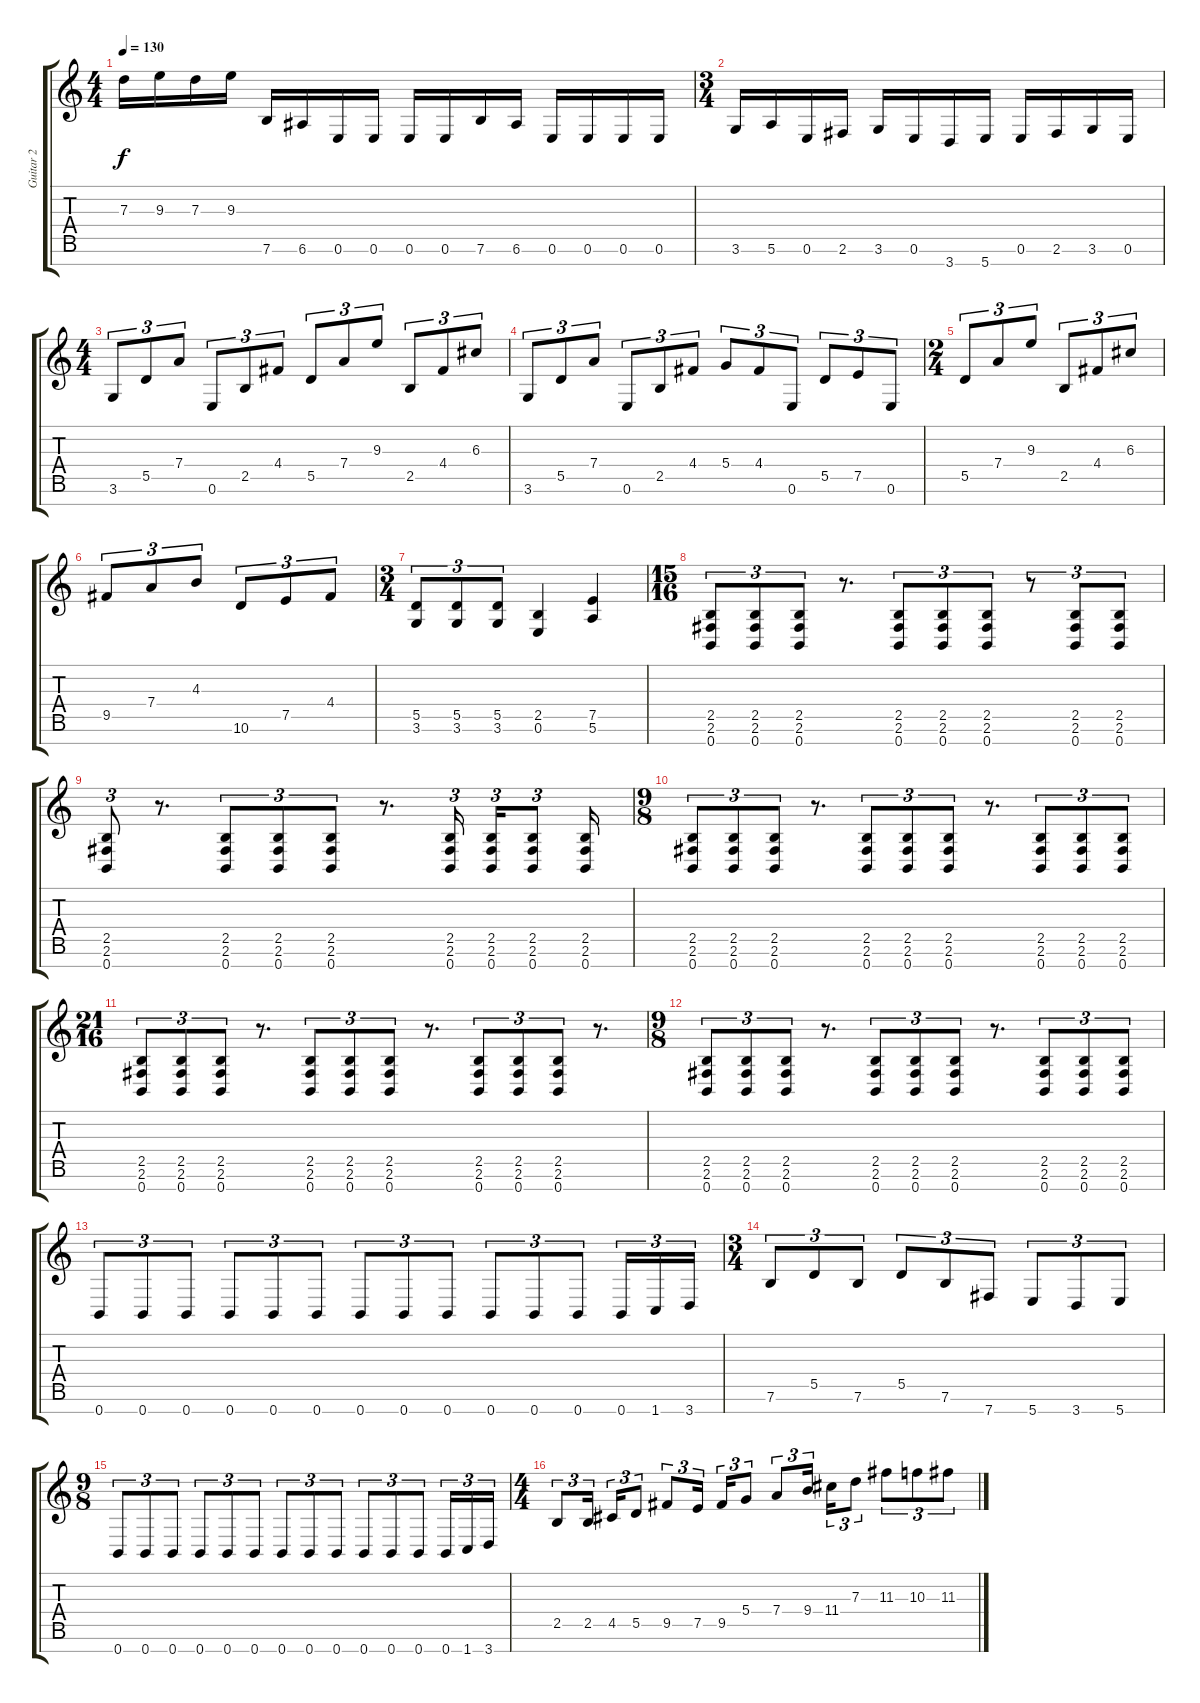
\track ("Guitar 2" "Guitar 2") {instrument overdrivenguitar}
\staff {score tabs}
\tuning (E4 B3 G3 D3 A2 E2 B1) {hide}
\ts (4 4)
\tempo 130
\clef g2
\ks c
7.3.16{dy f} 9.3.16 7.3.16 9.3.16 7.6.16 6.6.16 0.6.16 0.6.16 0.6.16 0.6.16 7.6.16 6.6.16 0.6.16 0.6.16 0.6.16 0.6.16 |
\ts (3 4)
3.6.16 5.6.16 0.6.16 2.6.16 3.6.16 0.6.16 3.7.16 5.7.16 0.6.16 2.6.16 3.6.16 0.6.16 |
\ts (4 4)
3.6.8{tu (3 2)} 5.5.8{tu (3 2)} 7.4.8{tu (3 2)} 0.6.8{tu (3 2)} 2.5.8{tu (3 2)} 4.4.8{tu (3 2)} 5.5.8{tu (3 2)} 7.4.8{tu (3 2)} 9.3.8{tu (3 2)} 2.5.8{tu (3 2)} 4.4.8{tu (3 2)} 6.3.8{tu (3 2)} |
3.6.8{tu (3 2)} 5.5.8{tu (3 2)} 7.4.8{tu (3 2)} 0.6.8{tu (3 2)} 2.5.8{tu (3 2)} 4.4.8{tu (3 2)} 5.4.8{tu (3 2)} 4.4.8{tu (3 2)} 0.6.8{tu (3 2)} 5.5.8{tu (3 2)} 7.5.8{tu (3 2)} 0.6.8{tu (3 2)} |
\ts (2 4)
5.5.8{tu (3 2)} 7.4.8{tu (3 2)} 9.3.8{tu (3 2)} 2.5.8{tu (3 2)} 4.4.8{tu (3 2)} 6.3.8{tu (3 2)} |
9.5.8{tu (3 2)} 7.4.8{tu (3 2)} 4.3.8{tu (3 2)} 10.6.8{tu (3 2)} 7.5.8{tu (3 2)} 4.4.8{tu (3 2)} |
\ts (3 4)
(5.5 3.6).8{tu (3 2)} (5.5 3.6).8{tu (3 2)} (5.5 3.6).8{tu (3 2)} (2.5 0.6).4 (7.5 5.6).4 |
\ts (15 16)
(2.5 2.6 0.7).8{tu (3 2)} (2.5 2.6 0.7).8{tu (3 2)} (2.5 2.6 0.7).8{tu (3 2)} r.8{d} (2.5 2.6 0.7).8{tu (3 2)} (2.5 2.6 0.7).8{tu (3 2)} (2.5 2.6 0.7).8{tu (3 2)} r.8{tu (3 2)} (2.5 2.6 0.7).8{tu (3 2)} (2.5 2.6 0.7).8{tu (3 2)} |
(2.5 2.6 0.7).8{tu (3 2)} r.8{d} (2.5 2.6 0.7).8{tu (3 2)} (2.5 2.6 0.7).8{tu (3 2)} (2.5 2.6 0.7).8{tu (3 2)} r.8{d} (2.5 2.6 0.7).16{tu (3 2)} (2.5 2.6 0.7).16{tu (3 2)} (2.5 2.6 0.7).8{tu (3 2)} (2.5 2.6 0.7).16 |
\ts (9 8)
(2.5 2.6 0.7).8{tu (3 2)} (2.5 2.6 0.7).8{tu (3 2)} (2.5 2.6 0.7).8{tu (3 2)} r.8{d} (2.5 2.6 0.7).8{tu (3 2)} (2.5 2.6 0.7).8{tu (3 2)} (2.5 2.6 0.7).8{tu (3 2)} r.8{d} (2.5 2.6 0.7).8{tu (3 2)} (2.5 2.6 0.7).8{tu (3 2)} (2.5 2.6 0.7).8{tu (3 2)} |
\ts (21 16)
(2.5 2.6 0.7).8{tu (3 2)} (2.5 2.6 0.7).8{tu (3 2)} (2.5 2.6 0.7).8{tu (3 2)} r.8{d} (2.5 2.6 0.7).8{tu (3 2)} (2.5 2.6 0.7).8{tu (3 2)} (2.5 2.6 0.7).8{tu (3 2)} r.8{d} (2.5 2.6 0.7).8{tu (3 2)} (2.5 2.6 0.7).8{tu (3 2)} (2.5 2.6 0.7).8{tu (3 2)} r.8{d} |
\ts (9 8)
(2.5 2.6 0.7).8{tu (3 2)} (2.5 2.6 0.7).8{tu (3 2)} (2.5 2.6 0.7).8{tu (3 2)} r.8{d} (2.5 2.6 0.7).8{tu (3 2)} (2.5 2.6 0.7).8{tu (3 2)} (2.5 2.6 0.7).8{tu (3 2)} r.8{d} (2.5 2.6 0.7).8{tu (3 2)} (2.5 2.6 0.7).8{tu (3 2)} (2.5 2.6 0.7).8{tu (3 2)} |
0.7.8{tu (3 2)} 0.7.8{tu (3 2)} 0.7.8{tu (3 2)} 0.7.8{tu (3 2)} 0.7.8{tu (3 2)} 0.7.8{tu (3 2)} 0.7.8{tu (3 2)} 0.7.8{tu (3 2)} 0.7.8{tu (3 2)} 0.7.8{tu (3 2)} 0.7.8{tu (3 2)} 0.7.8{tu (3 2)} 0.7.16{tu (3 2)} 1.7.16{tu (3 2)} 3.7.16{tu (3 2)} |
\ts (3 4)
7.6.8{tu (3 2)} 5.5.8{tu (3 2)} 7.6.8{tu (3 2)} 5.5.8{tu (3 2)} 7.6.8{tu (3 2)} 7.7.8{tu (3 2)} 5.7.8{tu (3 2)} 3.7.8{tu (3 2)} 5.7.8{tu (3 2)} |
\ts (9 8)
0.7.8{tu (3 2)} 0.7.8{tu (3 2)} 0.7.8{tu (3 2)} 0.7.8{tu (3 2)} 0.7.8{tu (3 2)} 0.7.8{tu (3 2)} 0.7.8{tu (3 2)} 0.7.8{tu (3 2)} 0.7.8{tu (3 2)} 0.7.8{tu (3 2)} 0.7.8{tu (3 2)} 0.7.8{tu (3 2)} 0.7.16{tu (3 2)} 1.7.16{tu (3 2)} 3.7.16{tu (3 2)} |
\ts (4 4)
2.5.8{tu (3 2)} 2.5.16{tu (3 2)} 4.5.16{tu (3 2)} 5.5.8{tu (3 2)} 9.5.8{tu (3 2)} 7.5.16{tu (3 2)} 9.5.16{tu (3 2)} 5.4.8{tu (3 2)} 7.4.8{tu (3 2)} 9.4.16{tu (3 2)} 11.4.16{tu (3 2)} 7.3.8{tu (3 2)} 11.3.8{tu (3 2)} 10.3.8{tu (3 2)} 11.3.8{tu (3 2)}
